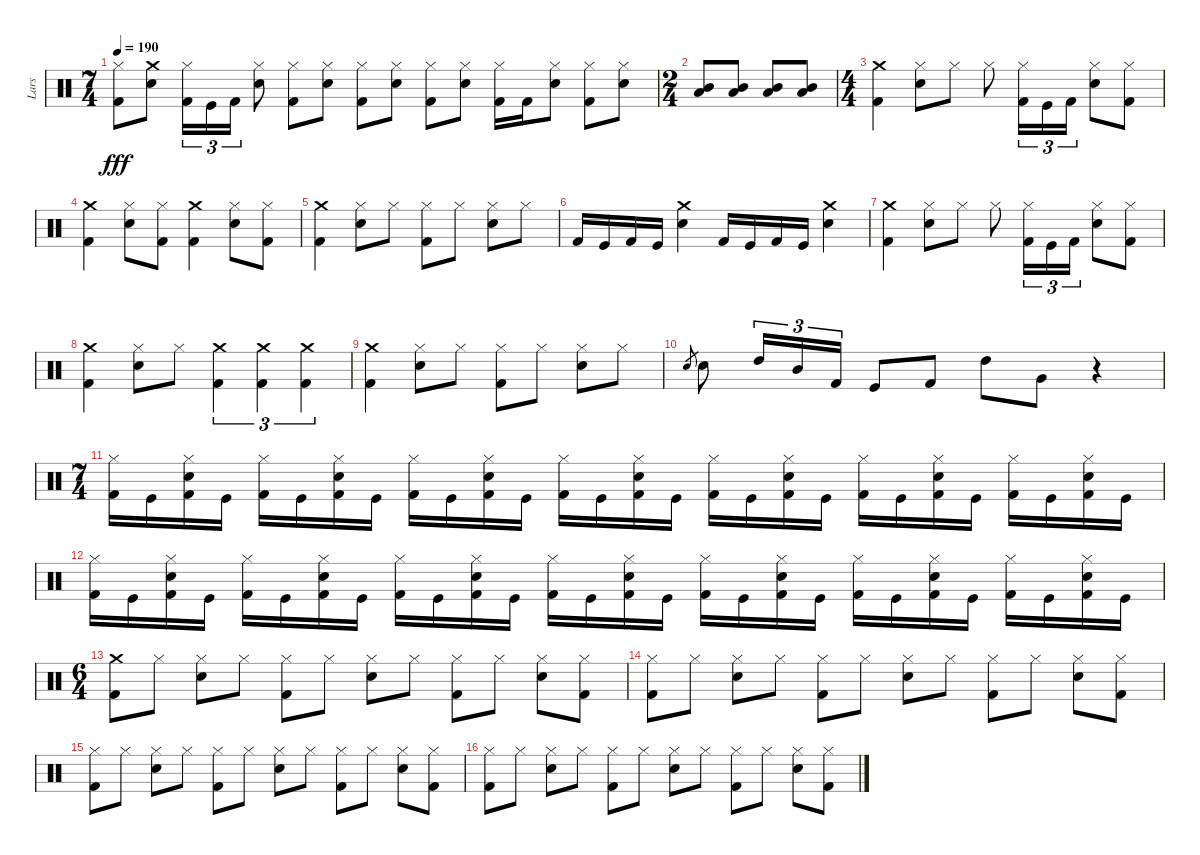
\track ("Lars" "Lars") {instrument percussion}
\staff {score}
\articulation defaults
\ts (7 4)
\tempo 190
\clef neutral
\ks c
("Kick (hit) 2" "Hi-Hat (closed)").8{dy fff} ("Crash medium (hit)" "Snare (hit) 2").8 ("Kick (hit) 2" "Hi-Hat (closed)").16{tu (3 2)} "Kick (hit)".16{tu (3 2)} "Kick (hit) 2".16{tu (3 2)} ("Snare (hit) 2" "Hi-Hat (closed)").8 ("Hi-Hat (closed)" "Kick (hit) 2").8 ("Hi-Hat (closed)" "Snare (hit) 2").8 ("Hi-Hat (closed)" "Kick (hit) 2").8 ("Snare (hit) 2" "Hi-Hat (closed)").8 ("Hi-Hat (closed)" "Kick (hit) 2").8 ("Snare (hit) 2" "Hi-Hat (closed)").8 ("Hi-Hat (closed)" "Kick (hit) 2").16 "Kick (hit) 2".16 ("Snare (hit) 2" "Hi-Hat (closed)").8 ("Hi-Hat (closed)" "Kick (hit) 2").8 ("Snare (hit) 2" "Hi-Hat (closed)").8 |
\ts (2 4)
("Mid Tom (hit)" "Low Tom (hit)").8 ("Mid Tom (hit)" "Low Tom (hit)").8 ("Mid Tom (hit)" "Low Tom (hit)").8 ("Mid Tom (hit)" "Low Tom (hit)").8 |
\ts (4 4)
("Kick (hit) 2" "Crash medium (hit)").4 ("Snare (hit) 2" "Hi-Hat (closed)").8 "Hi-Hat (closed)".8 "Hi-Hat (closed)".8 ("Kick (hit) 2" "Hi-Hat (closed)").16{tu (3 2)} "Kick (hit)".16{tu (3 2)} "Kick (hit) 2".16{tu (3 2)} ("Snare (hit) 2" "Hi-Hat (closed)").8 ("Kick (hit) 2" "Hi-Hat (closed)").8 |
("Kick (hit) 2" "Crash medium (hit)").4 ("Hi-Hat (closed)" "Snare (hit) 2").8 ("Kick (hit) 2" "Hi-Hat (closed)").8 ("Crash medium (hit)" "Kick (hit) 2").4 ("Hi-Hat (closed)" "Snare (hit) 2").8 ("Kick (hit) 2" "Hi-Hat (closed)").8 |
("Kick (hit) 2" "Crash medium (hit)").4 ("Hi-Hat (closed)" "Snare (hit) 2").8 "Hi-Hat (closed)".8 ("Hi-Hat (closed)" "Kick (hit) 2").8 "Hi-Hat (closed)".8 ("Snare (hit) 2" "Hi-Hat (closed)").8 "Hi-Hat (closed)".8 |
"Kick (hit) 2".16 "Kick (hit)".16 "Kick (hit) 2".16 "Kick (hit)".16 ("Crash medium (hit)" "Snare (hit) 2").4 "Kick (hit) 2".16 "Kick (hit)".16 "Kick (hit) 2".16 "Kick (hit)".16 ("Snare (hit) 2" "Crash medium (hit)").4 |
("Kick (hit) 2" "Crash medium (hit)").4 ("Snare (hit) 2" "Hi-Hat (closed)").8 "Hi-Hat (closed)".8 "Hi-Hat (closed)".8 ("Kick (hit) 2" "Hi-Hat (closed)").16{tu (3 2)} "Kick (hit)".16{tu (3 2)} "Kick (hit) 2".16{tu (3 2)} ("Snare (hit) 2" "Hi-Hat (closed)").8 ("Kick (hit) 2" "Hi-Hat (closed)").8 |
("Kick (hit) 2" "Crash medium (hit)").4 ("Hi-Hat (closed)" "Snare (hit) 2").8 "Hi-Hat (closed)".8 ("Kick (hit) 2" "Crash medium (hit)").4{tu (3 2)} ("Kick (hit) 2" "Crash medium (hit)").4{tu (3 2)} ("Kick (hit) 2" "Crash medium (hit)").4{tu (3 2)} |
("Kick (hit) 2" "Crash medium (hit)").4 ("Hi-Hat (closed)" "Snare (hit) 2").8 "Hi-Hat (closed)".8 ("Hi-Hat (closed)" "Kick (hit) 2").8 "Hi-Hat (closed)".8 ("Snare (hit) 2" "Hi-Hat (closed)").8 "Hi-Hat (closed)".8 |
"Snare (hit) 2".8{gr} "Snare (hit) 2".8 "High Tom (hit)".16{tu (3 2)} "Mid Tom (hit)".16{tu (3 2)} "Kick (hit) 2".16{tu (3 2)} "Kick (hit)".8 "Kick (hit) 2".8 "High Tom (hit)".8 "Very Low Tom (hit)".8 r.4 |
\ts (7 4)
("Hi-Hat (closed)" "Kick (hit) 2").16 "Kick (hit)".16 ("Snare (hit) 2" "Hi-Hat (closed)" "Kick (hit) 2").16 "Kick (hit)".16 ("Hi-Hat (closed)" "Kick (hit) 2").16 "Kick (hit)".16 ("Snare (hit) 2" "Hi-Hat (closed)" "Kick (hit) 2").16 "Kick (hit)".16 ("Hi-Hat (closed)" "Kick (hit) 2").16 "Kick (hit)".16 ("Snare (hit) 2" "Hi-Hat (closed)" "Kick (hit) 2").16 "Kick (hit)".16 ("Hi-Hat (closed)" "Kick (hit) 2").16 "Kick (hit)".16 ("Snare (hit) 2" "Hi-Hat (closed)" "Kick (hit) 2").16 "Kick (hit)".16 ("Hi-Hat (closed)" "Kick (hit) 2").16 "Kick (hit)".16 ("Snare (hit) 2" "Hi-Hat (closed)" "Kick (hit) 2").16 "Kick (hit)".16 ("Hi-Hat (closed)" "Kick (hit) 2").16 "Kick (hit)".16 ("Snare (hit) 2" "Hi-Hat (closed)" "Kick (hit) 2").16 "Kick (hit)".16 ("Hi-Hat (closed)" "Kick (hit) 2").16 "Kick (hit)".16 ("Snare (hit) 2" "Hi-Hat (closed)" "Kick (hit) 2").16 "Kick (hit)".16 |
("Hi-Hat (closed)" "Kick (hit) 2").16 "Kick (hit)".16 ("Snare (hit) 2" "Hi-Hat (closed)" "Kick (hit) 2").16 "Kick (hit)".16 ("Hi-Hat (closed)" "Kick (hit) 2").16 "Kick (hit)".16 ("Snare (hit) 2" "Hi-Hat (closed)" "Kick (hit) 2").16 "Kick (hit)".16 ("Hi-Hat (closed)" "Kick (hit) 2").16 "Kick (hit)".16 ("Snare (hit) 2" "Hi-Hat (closed)" "Kick (hit) 2").16 "Kick (hit)".16 ("Hi-Hat (closed)" "Kick (hit) 2").16 "Kick (hit)".16 ("Snare (hit) 2" "Hi-Hat (closed)" "Kick (hit) 2").16 "Kick (hit)".16 ("Hi-Hat (closed)" "Kick (hit) 2").16 "Kick (hit)".16 ("Snare (hit) 2" "Hi-Hat (closed)" "Kick (hit) 2").16 "Kick (hit)".16 ("Hi-Hat (closed)" "Kick (hit) 2").16 "Kick (hit)".16 ("Snare (hit) 2" "Hi-Hat (closed)" "Kick (hit) 2").16 "Kick (hit)".16 ("Hi-Hat (closed)" "Kick (hit) 2").16 "Kick (hit)".16 ("Snare (hit) 2" "Hi-Hat (closed)" "Kick (hit) 2").16 "Kick (hit)".16 |
\ts (6 4)
("Kick (hit) 2" "Crash medium (hit)").8 "Hi-Hat (closed)".8 ("Snare (hit) 2" "Hi-Hat (closed)").8 "Hi-Hat (closed)".8 ("Kick (hit) 2" "Hi-Hat (closed)").8 "Hi-Hat (closed)".8 ("Snare (hit) 2" "Hi-Hat (closed)").8 "Hi-Hat (closed)".8 ("Kick (hit) 2" "Hi-Hat (closed)").8 "Hi-Hat (closed)".8 ("Snare (hit) 2" "Hi-Hat (closed)").8 ("Kick (hit) 2" "Hi-Hat (closed)").8 |
("Hi-Hat (closed)" "Kick (hit) 2").8 "Hi-Hat (closed)".8 ("Snare (hit) 2" "Hi-Hat (closed)").8 "Hi-Hat (closed)".8 ("Kick (hit) 2" "Hi-Hat (closed)").8 "Hi-Hat (closed)".8 ("Snare (hit) 2" "Hi-Hat (closed)").8 "Hi-Hat (closed)".8 ("Kick (hit) 2" "Hi-Hat (closed)").8 "Hi-Hat (closed)".8 ("Snare (hit) 2" "Hi-Hat (closed)").8 ("Kick (hit) 2" "Hi-Hat (closed)").8 |
("Hi-Hat (closed)" "Kick (hit) 2").8 "Hi-Hat (closed)".8 ("Snare (hit) 2" "Hi-Hat (closed)").8 "Hi-Hat (closed)".8 ("Kick (hit) 2" "Hi-Hat (closed)").8 "Hi-Hat (closed)".8 ("Snare (hit) 2" "Hi-Hat (closed)").8 "Hi-Hat (closed)".8 ("Kick (hit) 2" "Hi-Hat (closed)").8 "Hi-Hat (closed)".8 ("Snare (hit) 2" "Hi-Hat (closed)").8 ("Kick (hit) 2" "Hi-Hat (closed)").8 |
("Hi-Hat (closed)" "Kick (hit) 2").8 "Hi-Hat (closed)".8 ("Snare (hit) 2" "Hi-Hat (closed)").8 "Hi-Hat (closed)".8 ("Kick (hit) 2" "Hi-Hat (closed)").8 "Hi-Hat (closed)".8 ("Snare (hit) 2" "Hi-Hat (closed)").8 "Hi-Hat (closed)".8 ("Kick (hit) 2" "Hi-Hat (closed)").8 "Hi-Hat (closed)".8 ("Snare (hit) 2" "Hi-Hat (closed)").8 ("Kick (hit) 2" "Hi-Hat (closed)").8
